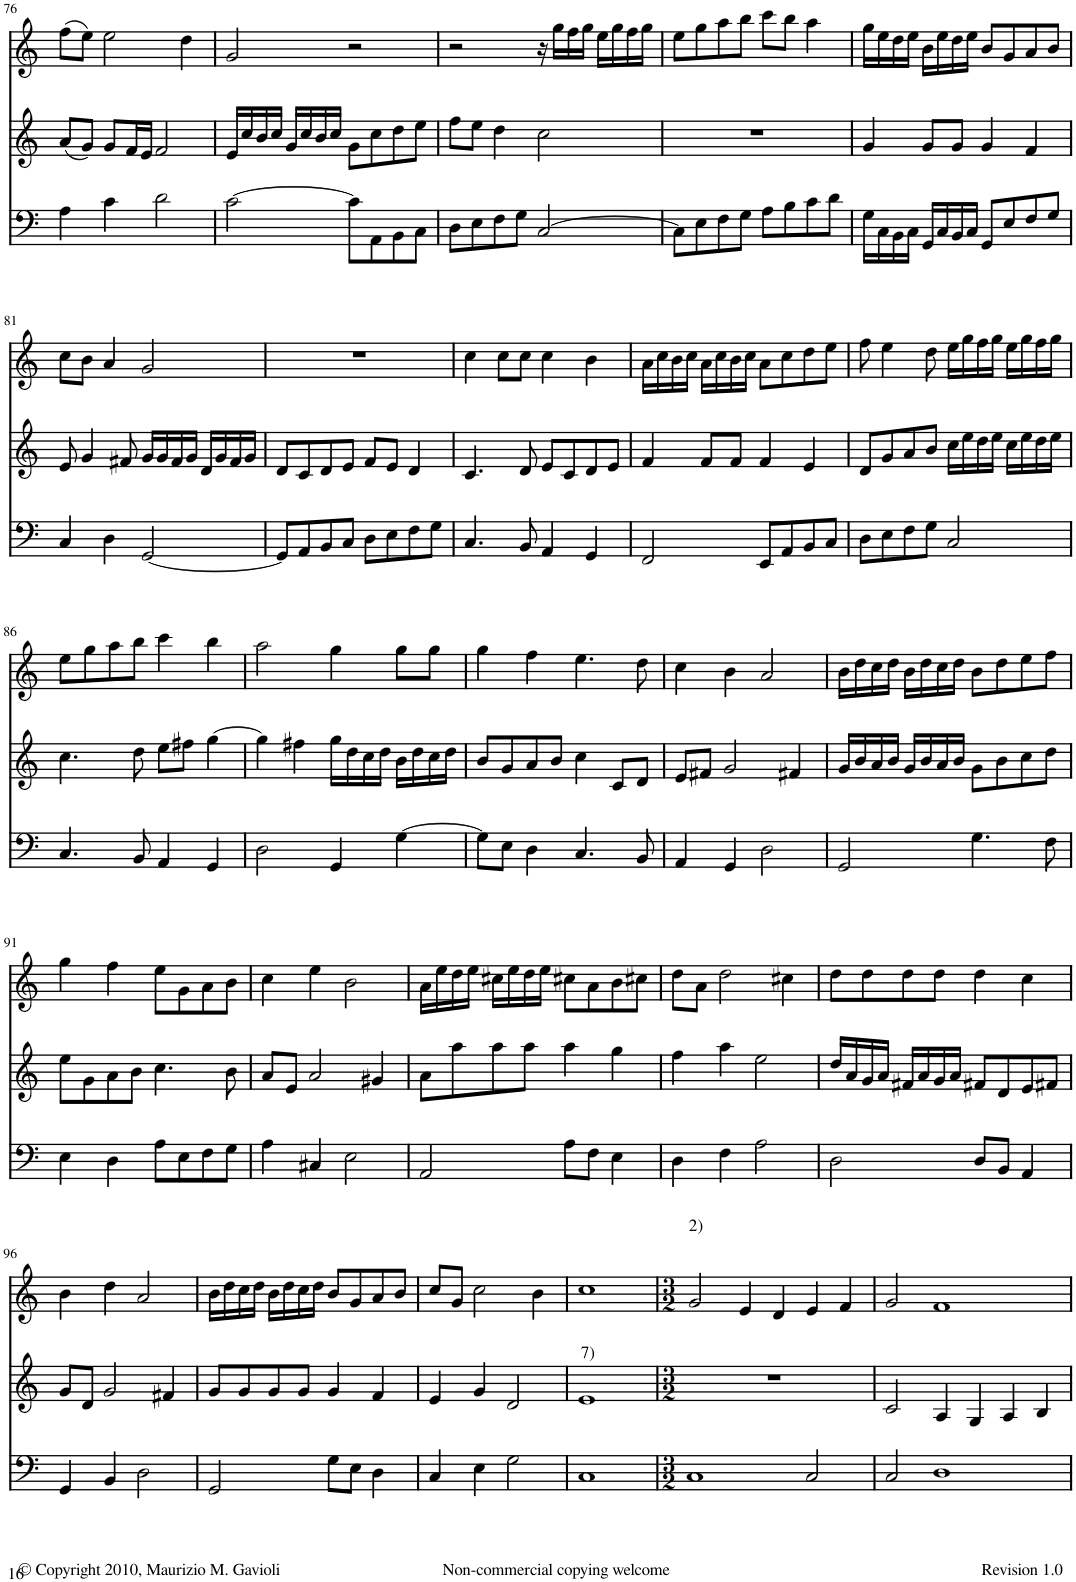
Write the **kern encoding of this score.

**kern	**kern	**kern
*part3	*part2	*part1
*staff3	*staff2	*staff1
*I"Basso	*I"Canto II	*I"Canto I
!!LO:PB:g=z
*clefF4	*clefG2	*clefG2
*k[]	*k[]	*k[]
*M4/4	*M4/4	*M4/4
*met(c)	*met(c)	*met(c)
=76	=76	=76
4A\	(8a/L	(8ff\L
.	8g/J)	8ee\J)
4c\	8g/L	2ee\
.	16f/L	.
.	16e/JJ	.
2d\	2f/	.
.	.	4dd\
=77	=77	=77
[2c\	16e/LL	2g/
.	16cc/	.
.	16b/	.
.	16cc/JJ	.
.	16g/LL	.
.	16cc/	.
.	16b/	.
.	16cc/JJ	.
8c\L]	8g\L	2r
8AA\	8cc\	.
8BB\	8dd\	.
8C\J	8ee\J	.
=78	=78	=78
8D\L	8ff\L	2r
8E\	8ee\J	.
8F\	4dd\	.
8G\J	.	.
[2C/	2cc\	16r
.	.	16gg\LL
.	.	16ff\
.	.	16gg\JJ
.	.	16ee\LL
.	.	16gg\
.	.	16ff\
.	.	16gg\JJ
=79	=79	=79
8C\L]	1r	8ee\L
8E\	.	8gg\
8F\	.	8aa\
8G\J	.	8bb\J
8A\L	.	8ccc\L
8B\	.	8bb\J
8c\	.	4aa\
8d\J	.	.
=80	=80	=80
16G\LL	4g/	16gg\LL
16C\	.	16ee\
16BB\	.	16dd\
16C\JJ	.	16ee\JJ
16GG/LL	8g/L	16b\LL
16C/	.	16ee\
16BB/	8g/J	16dd\
16C/JJ	.	16ee\JJ
8GG/L	4g/	8b/L
8E/	.	8g/
8F/	4f/	8a/
8G/J	.	8b/J
!!LO:LB:g=z
=81	=81	=81
4C/	8e/	8cc\L
.	4g/	8b\J
4D\	.	4a/
.	8f#X/	.
[2GG/	16g/LL	2g/
.	16g/	.
.	16f#/	.
.	16g/JJ	.
.	16d/LL	.
.	16g/	.
.	16f#/	.
.	16g/JJ	.
=82	=82	=82
8GG/L]	8d/L	1r
8AA/	8c/	.
8BB/	8d/	.
8C/J	8e/J	.
8D\L	8f/L	.
8E\	8e/J	.
8F\	4d/	.
8G\J	.	.
=83	=83	=83
4.C/	4.c/	4cc\
.	.	8cc\L
8BB/	8d/	8cc\J
4AA/	8e/L	4cc\
.	8c/	.
4GG/	8d/	4b\
.	8e/J	.
=84	=84	=84
2FF/	4f/	16a\LL
.	.	16cc\
.	.	16b\
.	.	16cc\JJ
.	8f/L	16a\LL
.	.	16cc\
.	8f/J	16b\
.	.	16cc\JJ
8EE/L	4f/	8a\L
8AA/	.	8cc\
8BB/	4e/	8dd\
8C/J	.	8ee\J
=85	=85	=85
8D\L	8d/L	8ff\
8E\	8g/	4ee\
8F\	8a/	.
8G\J	8b/J	8dd\
2C/	16cc\LL	16ee\LL
.	16ee\	16gg\
.	16dd\	16ff\
.	16ee\JJ	16gg\JJ
.	16cc\LL	16ee\LL
.	16ee\	16gg\
.	16dd\	16ff\
.	16ee\JJ	16gg\JJ
!!LO:LB:g=z
=86	=86	=86
4.C/	4.cc\	8ee\L
.	.	8gg\
.	.	8aa\
8BB/	8dd\	8bb\J
4AA/	8ee\L	4ccc\
.	8ff#X\J	.
4GG/	[4gg\	4bb\
=87	=87	=87
2D\	4gg\]	2aa\
.	4ff#X\	.
4GG/	16gg\LL	4gg\
.	16dd\	.
.	16cc\	.
.	16dd\JJ	.
[4G\	16b\LL	8gg\L
.	16dd\	.
.	16cc\	8gg\J
.	16dd\JJ	.
=88	=88	=88
8G\L]	8b/L	4gg\
8E\J	8g/	.
4D\	8a/	4ff\
.	8b/J	.
4.C/	4cc\	4.ee\
.	8c/L	.
8BB/	8d/J	8dd\
=89	=89	=89
4AA/	8e/L	4cc\
.	8f#X/J	.
4GG/	2g/	4b\
2D\	.	2a/
.	4f#X/	.
=90	=90	=90
2GG/	16g/LL	16b\LL
.	16b/	16dd\
.	16a/	16cc\
.	16b/JJ	16dd\JJ
.	16g/LL	16b\LL
.	16b/	16dd\
.	16a/	16cc\
.	16b/JJ	16dd\JJ
4.G\	8g\L	8b\L
.	8b\	8dd\
.	8cc\	8ee\
8F\	8dd\J	8ff\J
!!LO:LB:g=z
=91	=91	=91
4E\	8ee\L	4gg\
.	8g\	.
4D\	8a\	4ff\
.	8b\J	.
8A\L	4.cc\	8ee\L
8E\	.	8g\
8F\	.	8a\
8G\J	8b\	8b\J
=92	=92	=92
4A\	8a/L	4cc\
.	8e/J	.
4C#X/	2a/	4ee\
2E\	.	2b\
.	4g#X/	.
=93	=93	=93
2AA/	8a\L	16a\LL
.	.	16ee\
.	8aa\	16dd\
.	.	16ee\JJ
.	8aa\	16cc#X\LL
.	.	16ee\
.	8aa\J	16dd\
.	.	16ee\JJ
8A\L	4aa\	8cc#X\L
8F\J	.	8a\
4E\	4gg\	8b\
.	.	8cc#X\J
=94	=94	=94
4D\	4ff\	8dd\L
.	.	8a\J
4F\	4aa\	2dd\
2A\	2ee\	.
.	.	4cc#X\
=95	=95	=95
2D\	16dd/LL	8dd\L
.	16a/	.
.	16g/	8dd\
.	16a/JJ	.
.	16f#X/LL	8dd\
.	16a/	.
.	16g/	8dd\J
.	16a/JJ	.
8D/L	8f#X/L	4dd\
8BB/J	8d/	.
4AA/	8e/	4cc\
.	8f#X/J	.
!!LO:LB:g=z
=96	=96	=96
4GG/	8g/L	4b\
.	8d/J	.
4BB/	2g/	4dd\
2D\	.	2a/
.	4f#X/	.
=97	=97	=97
2GG/	8g/L	16b\LL
.	.	16dd\
.	8g/	16cc\
.	.	16dd\JJ
.	8g/	16b\LL
.	.	16dd\
.	8g/J	16cc\
.	.	16dd\JJ
8G\L	4g/	8b/L
8E\J	.	8g/
4D\	4f/	8a/
.	.	8b/J
=98	=98	=98
4C/	4e/	8cc/L
.	.	8g/J
4E\	4g/	2cc\
2G\	2d/	.
.	.	4b\
=99	=99	=99
!	!LO:TX:a:t=7)	!
1C	1e	1cc
=100	=100	=100
*M3/2	*M3/2	*M3/2
!	!	!LO:TX:a:t=2)
1C	1.r	2g/
.	.	4e/
.	.	4d/
2C/	.	4e/
.	.	4f/
=101	=101	=101
2C/	2c/	2g/
1D	4A/	1f
.	4G/	.
.	4A/	.
.	4B/	.
=	=	=
*-	*-	*-
